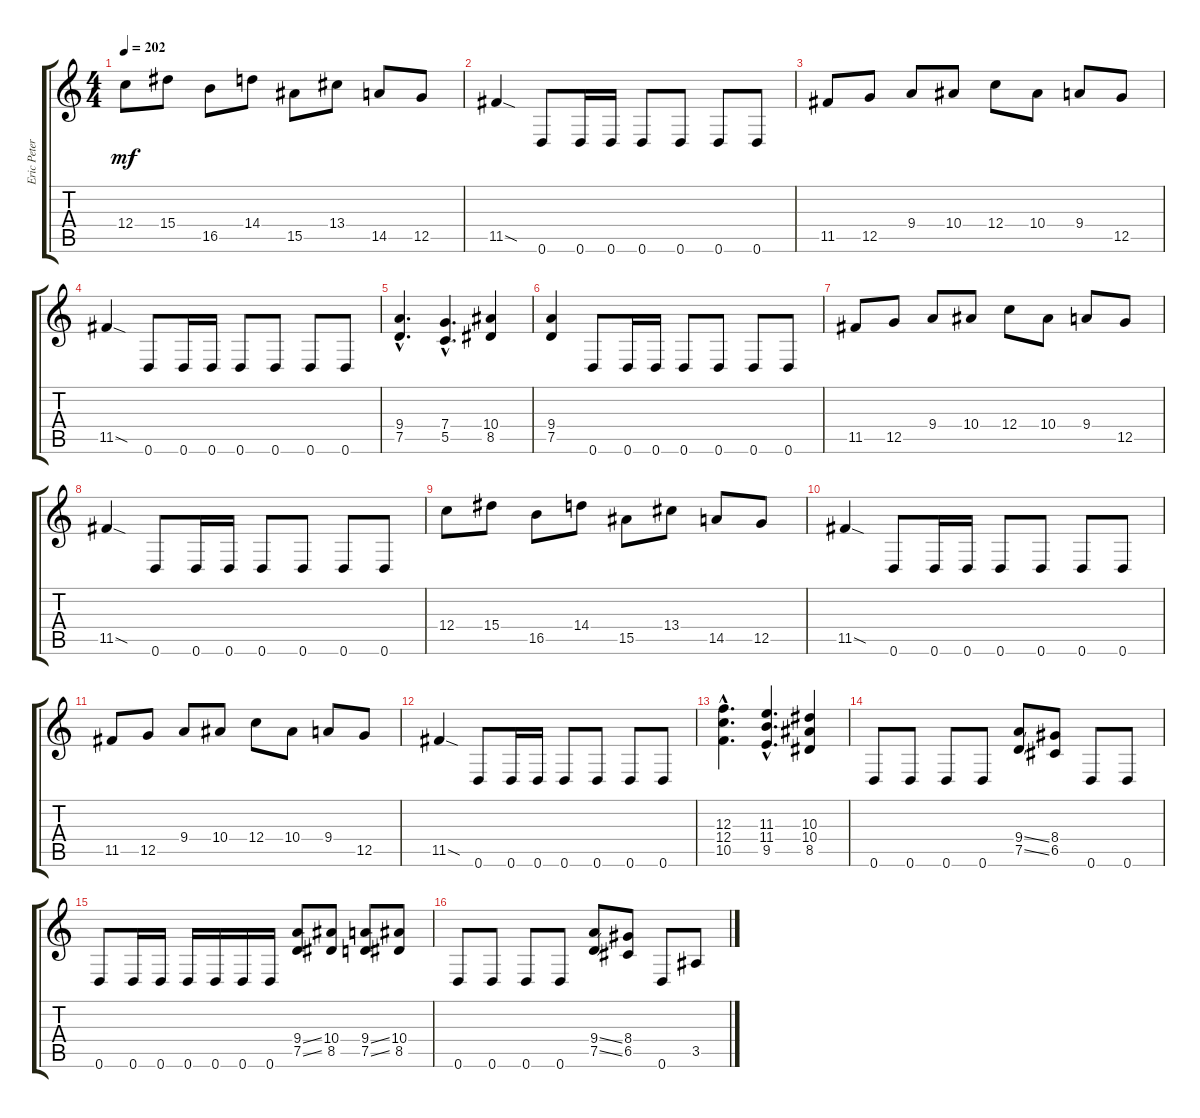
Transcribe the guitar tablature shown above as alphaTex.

\track ("Eric Peterson" "Eric Peter") {instrument distortionguitar}
\staff {score tabs}
\tuning (D4 A3 F3 C3 G2 D2) {hide}
\ts (4 4)
\tempo 202
\clef g2
\ks c
12.4.8{dy mf} 15.4.8 16.5.8 14.4.8 15.5.8 13.4.8 14.5.8 12.5.8 |
11.5{sod}.4 0.6.8 0.6.16 0.6.16 0.6.8 0.6.8 0.6.8 0.6.8 |
11.5.8 12.5.8 9.4.8 10.4.8 12.4.8 10.4.8 9.4.8 12.5.8 |
11.5{sod}.4 0.6.8 0.6.16 0.6.16 0.6.8 0.6.8 0.6.8 0.6.8 |
(9.4{hac} 7.5{hac}).4{d} (7.4{hac} 5.5{hac}).4{d} (10.4 8.5).4 |
(9.4 7.5).4 0.6.8 0.6.16 0.6.16 0.6.8 0.6.8 0.6.8 0.6.8 |
11.5.8 12.5.8 9.4.8 10.4.8 12.4.8 10.4.8 9.4.8 12.5.8 |
11.5{sod}.4 0.6.8 0.6.16 0.6.16 0.6.8 0.6.8 0.6.8 0.6.8 |
12.4.8 15.4.8 16.5.8 14.4.8 15.5.8 13.4.8 14.5.8 12.5.8 |
11.5{sod}.4 0.6.8 0.6.16 0.6.16 0.6.8 0.6.8 0.6.8 0.6.8 |
11.5.8 12.5.8 9.4.8 10.4.8 12.4.8 10.4.8 9.4.8 12.5.8 |
11.5{sod}.4 0.6.8 0.6.16 0.6.16 0.6.8 0.6.8 0.6.8 0.6.8 |
(12.3{hac} 12.4{hac} 10.5{hac}).4{d} (11.3{hac} 11.4{hac} 9.5{hac}).4{d} (10.3 10.4 8.5).4 |
0.6.8 0.6.8 0.6.8 0.6.8 (9.4{ss} 7.5{ss}).8 (8.4 6.5).8 0.6.8 0.6.8 |
0.6.8 0.6.16 0.6.16 0.6.16 0.6.16 0.6.16 0.6.16 (9.4{ss} 7.5{ss}).8 (10.4 8.5).8 (9.4{ss} 7.5{ss}).8 (10.4 8.5).8 |
0.6.8 0.6.8 0.6.8 0.6.8 (9.4{ss} 7.5{ss}).8 (8.4 6.5).8 0.6.8 3.5.8
